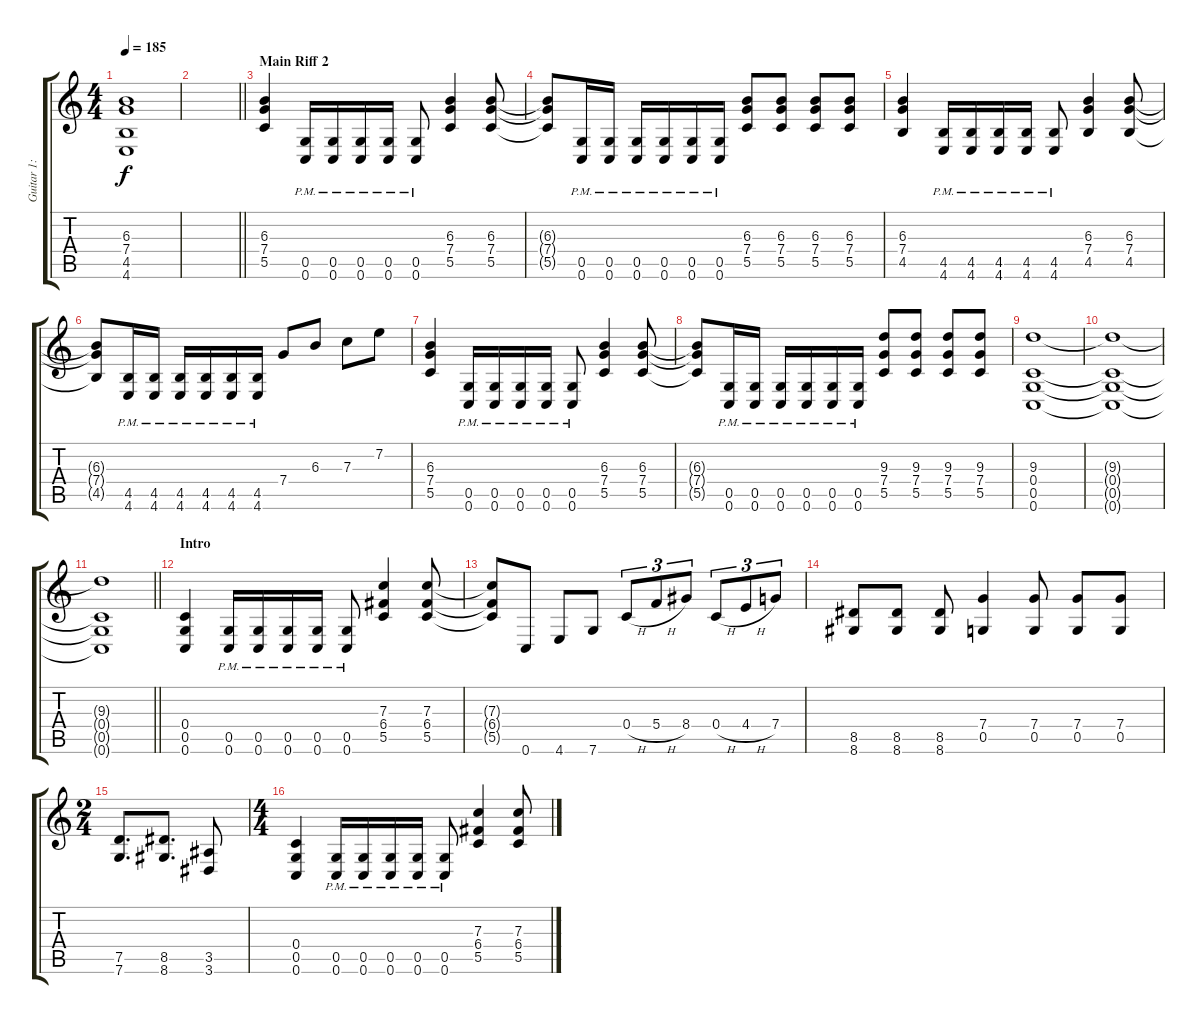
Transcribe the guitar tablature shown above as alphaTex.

\track ("Guitar 1: Johan" "Guitar 1: ") {instrument distortionguitar}
\staff {score tabs}
\tuning (D4 A3 F3 C3 G2 C2) {hide}
\ts (4 4)
\tempo 185
\clef g2
\ks c
(6.3 7.4 4.5 4.6).1{dy f} |
\barLineRight lightlight
|
\section ("" "Main Riff 2")
(6.3 7.4 5.5).4 (0.5{pm} 0.6).16 (0.5{pm} 0.6).16 (0.5{pm} 0.6).16 (0.5{pm} 0.6).16 (0.5{pm} 0.6).8 (6.3 7.4 5.5).4 (6.3 7.4 5.5).8 |
(6.3{t} 7.4{t} 5.5{t}).8 (0.5{pm} 0.6).16 (0.5{pm} 0.6).16 (0.5{pm} 0.6).16 (0.5{pm} 0.6).16 (0.5{pm} 0.6).16 (0.5{pm} 0.6).16 (6.3 7.4 5.5).8 (6.3 7.4 5.5).8 (6.3 7.4 5.5).8 (6.3 7.4 5.5).8 |
(6.3 7.4 4.5).4 (4.5{pm} 4.6).16 (4.5{pm} 4.6).16 (4.5{pm} 4.6).16 (4.5{pm} 4.6).16 (4.5{pm} 4.6).8 (6.3 7.4 4.5).4 (6.3 7.4 4.5).8 |
(6.3{t} 7.4{t} 4.5{t}).8 (4.5{pm} 4.6).16 (4.5{pm} 4.6).16 (4.5{pm} 4.6).16 (4.5{pm} 4.6).16 (4.5{pm} 4.6).16 (4.5{pm} 4.6).16 7.4.8 6.3.8 7.3.8 7.2.8 |
(6.3 7.4 5.5).4 (0.5{pm} 0.6).16 (0.5{pm} 0.6).16 (0.5{pm} 0.6).16 (0.5{pm} 0.6).16 (0.5{pm} 0.6).8 (6.3 7.4 5.5).4 (6.3 7.4 5.5).8 |
(6.3{t} 7.4{t} 5.5{t}).8 (0.5{pm} 0.6).16 (0.5{pm} 0.6).16 (0.5{pm} 0.6).16 (0.5{pm} 0.6).16 (0.5{pm} 0.6).16 (0.5{pm} 0.6).16 (9.3 7.4 5.5).8 (9.3 7.4 5.5).8 (9.3 7.4 5.5).8 (9.3 7.4 5.5).8 |
(9.3 0.4 0.5 0.6).1 |
(9.3{t} 0.4{t} 0.5{t} 0.6{t}).1 |
\barLineRight lightlight
(9.3{t} 0.4{t} 0.5{t} 0.6{t}).1 |
\section ("" "Intro")
(0.4 0.5 0.6).4 (0.5{pm} 0.6).16 (0.5{pm} 0.6).16 (0.5{pm} 0.6).16 (0.5{pm} 0.6).16 (0.5{pm} 0.6).8 (7.3 6.4 5.5).4 (7.3 6.4 5.5).8 |
(7.3{t} 6.4{t} 5.5{t}).8 0.6.8 4.6.8 7.6.8 0.4{h}.8{tu (3 2)} 5.4{h}.8{tu (3 2)} 8.4.8{tu (3 2)} 0.4{h}.8{tu (3 2)} 4.4{h}.8{tu (3 2)} 7.4.8{tu (3 2)} |
(8.5 8.6).8 (8.5 8.6).8 (8.5 8.6).8 (7.4 0.5).4 (7.4 0.5).8 (7.4 0.5).8 (7.4 0.5).8 |
\ts (2 4)
(7.5 7.6).8{d} (8.5 8.6).8{d} (3.5 3.6).8 |
\ts (4 4)
(0.4 0.5 0.6).4 (0.5{pm} 0.6).16 (0.5{pm} 0.6).16 (0.5{pm} 0.6).16 (0.5{pm} 0.6).16 (0.5{pm} 0.6).8 (7.3 6.4 5.5).4 (7.3 6.4 5.5).8
